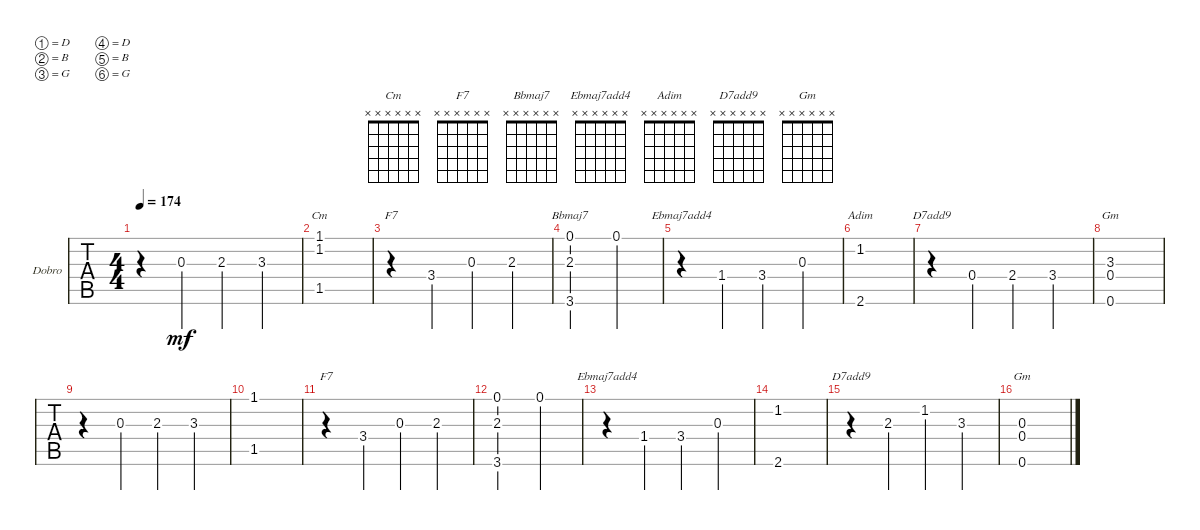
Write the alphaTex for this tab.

\defaultSystemsLayout 4
\bracketExtendMode groupsimilarinstruments
\firstSystemTrackNameOrientation horizontal
\otherSystemsTrackNameOrientation horizontal
\track ("Dobro" "Dobro") {instrument electricguitarjazz}
\staff {tabs}
\tuning (D4 B3 G3 D3 B2 G2)
\chord ("Cm" x x x x x x)
\chord ("F7" x x x x x x)
\chord ("Bbmaj7" x x x x x x)
\chord ("Ebmaj7add4" x x x x x x)
\chord ("Adim" x x x x x x)
\chord ("D7add9" x x x x x x)
\chord ("Gm" x x x x x x)
\ts (4 4)
\tempo 174
\clef g2
\scale
0.251905
\ks bb
r.4{dy mf instrument electricguitarjazz} 0.3.4 2.3.4 3.3.4 |
\scale
0.19012 (1.1 1.5 1.2).1{ch "Cm"} |
\scale
0.200562 r.4{ch "F7"} 3.4.4 0.3.4 2.3.4 |
\scale
0.118226 (0.1 2.3 3.6).2{ch "Bbmaj7"} 0.1.2 |
\scale
0.238741 r.4{ch "Ebmaj7add4"} 1.4.4 3.4.4 0.3.4 |
(1.2 2.6).1{ch "Adim"} |
r.4{ch "D7add9"} 0.4.4 2.4.4 3.4.4 |
(3.3 0.6 0.4).1{ch "Gm"} |
r.4 0.3.4 2.3.4 3.3.4 |
(1.1 1.5).1 |
r.4{ch "F7"} 3.4.4 0.3.4 2.3.4 |
(0.1 2.3 3.6).2 0.1.2 |
r.4{ch "Ebmaj7add4"} 1.4.4 3.4.4 0.3.4 |
(1.2 2.6).1 |
r.4{ch "D7add9"} 2.3.4 1.2.4 3.3.4 |
(0.3 0.6 0.4).1{ch "Gm"}
